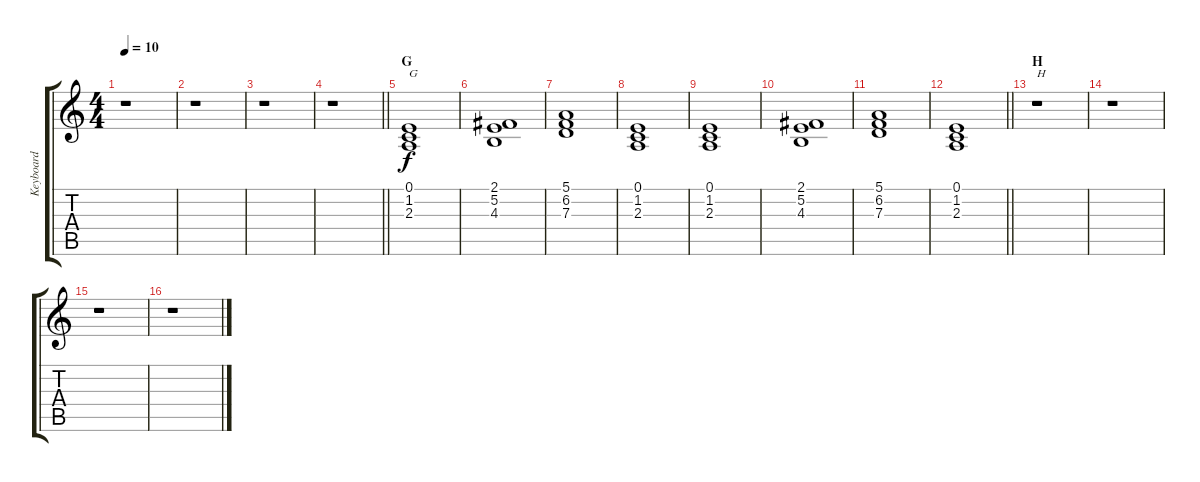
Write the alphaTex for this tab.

\track ("Keyboard" "Keyboard") {instrument synthstrings2}
\staff {score tabs}
\tuning (E4 B3 G3 D3 A2 E2) {hide}
\ts (4 4)
\tempo 10
\clef g2
\ks c
r.1{dy f} |
r.1 |
r.1 |
\barLineRight lightlight
r.1 |
\section ("" "G")
(0.1 1.2 2.3).1{txt "G"} |
(2.1 5.2 4.3).1 |
(5.1 6.2 7.3).1 |
(0.1 1.2 2.3).1 |
(0.1 1.2 2.3).1 |
(2.1 5.2 4.3).1 |
(5.1 6.2 7.3).1 |
\barLineRight lightlight
(0.1 1.2 2.3).1 |
\section ("" "H")
r.1{txt "H"} |
r.1 |
r.1 |
r.1
